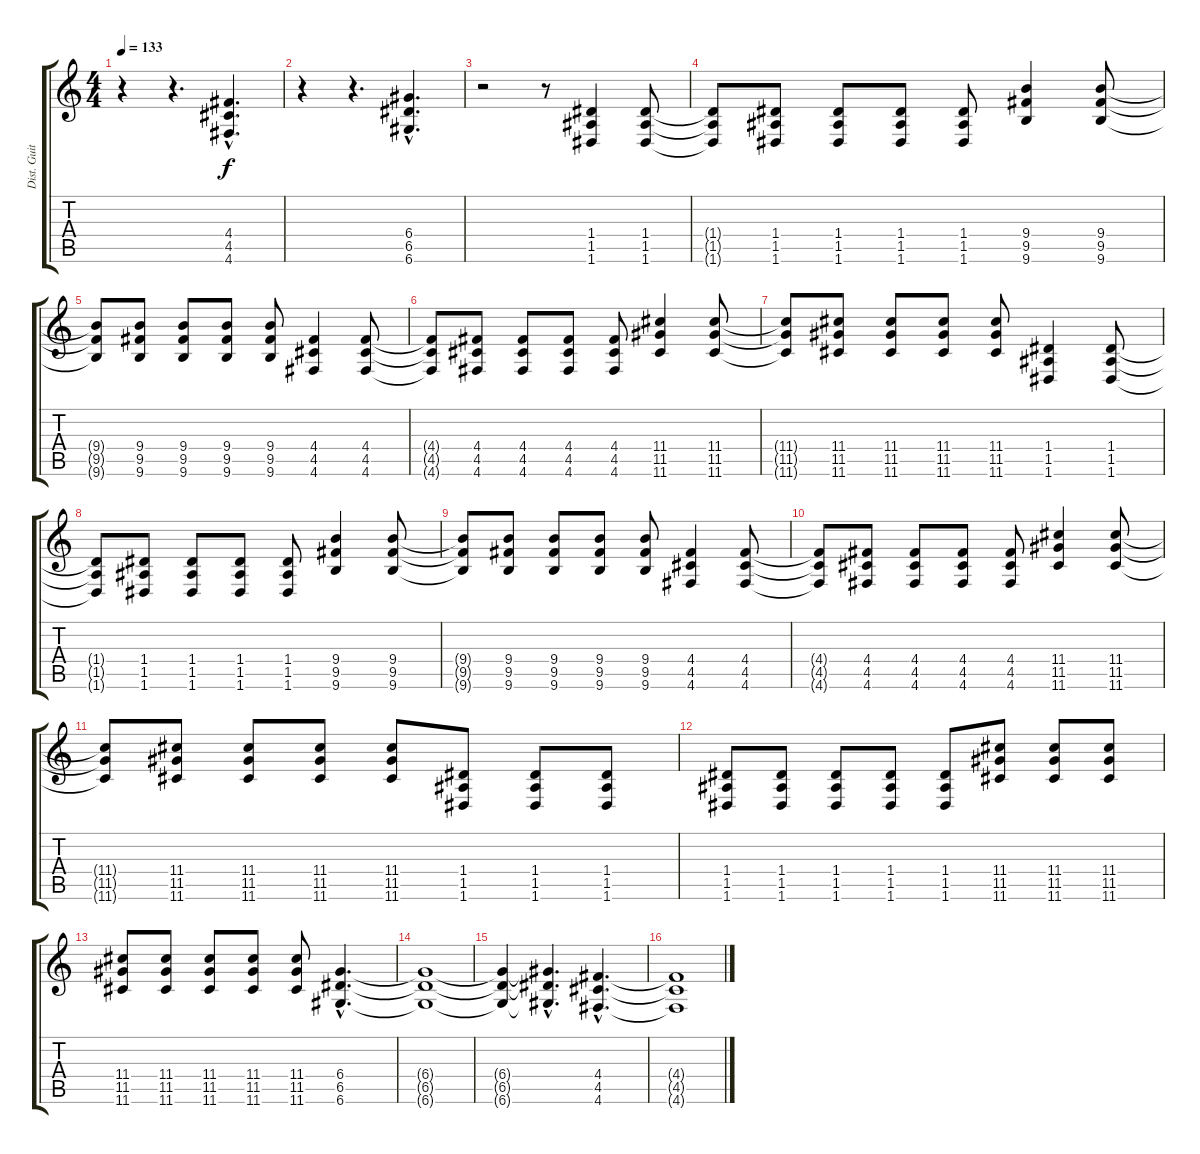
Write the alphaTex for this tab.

\track ("Dist. Guitar 2" "Dist. Guit") {instrument distortionguitar}
\staff {score tabs}
\tuning (E4 B3 G3 D3 A2 D2) {hide}
\ts (4 4)
\tempo 133
\clef g2
\ks c
r.4{dy f} r.4{d} (4.4{hac} 4.5{hac} 4.6{hac}).4{d} |
r.4 r.4{d} (6.4{hac} 6.5{hac} 6.6{hac}).4{d} |
r.2 r.8 (1.4 1.5 1.6).4 (1.4 1.5 1.6).8 |
(1.4{t} 1.5{t} 1.6{t}).8 (1.4 1.5 1.6).8 (1.4 1.5 1.6).8 (1.4 1.5 1.6).8 (1.4 1.5 1.6).8 (9.4 9.5 9.6).4 (9.4 9.5 9.6).8 |
(9.4{t} 9.5{t} 9.6{t}).8 (9.4 9.5 9.6).8 (9.4 9.5 9.6).8 (9.4 9.5 9.6).8 (9.4 9.5 9.6).8 (4.4 4.5 4.6).4 (4.4 4.5 4.6).8 |
(4.4{t} 4.5{t} 4.6{t}).8 (4.4 4.5 4.6).8 (4.4 4.5 4.6).8 (4.4 4.5 4.6).8 (4.4 4.5 4.6).8 (11.4 11.5 11.6).4 (11.4 11.5 11.6).8 |
(11.4{t} 11.5{t} 11.6{t}).8 (11.4 11.5 11.6).8 (11.4 11.5 11.6).8 (11.4 11.5 11.6).8 (11.4 11.5 11.6).8 (1.4 1.5 1.6).4 (1.4 1.5 1.6).8 |
(1.4{t} 1.5{t} 1.6{t}).8 (1.4 1.5 1.6).8 (1.4 1.5 1.6).8 (1.4 1.5 1.6).8 (1.4 1.5 1.6).8 (9.4 9.5 9.6).4 (9.4 9.5 9.6).8 |
(9.4{t} 9.5{t} 9.6{t}).8 (9.4 9.5 9.6).8 (9.4 9.5 9.6).8 (9.4 9.5 9.6).8 (9.4 9.5 9.6).8 (4.4 4.5 4.6).4 (4.4 4.5 4.6).8 |
(4.4{t} 4.5{t} 4.6{t}).8 (4.4 4.5 4.6).8 (4.4 4.5 4.6).8 (4.4 4.5 4.6).8 (4.4 4.5 4.6).8 (11.4 11.5 11.6).4 (11.4 11.5 11.6).8 |
(11.4{t} 11.5{t} 11.6{t}).8 (11.4 11.5 11.6).8 (11.4 11.5 11.6).8 (11.4 11.5 11.6).8 (11.4 11.5 11.6).8 (1.4 1.5 1.6).8 (1.4 1.5 1.6).8 (1.4 1.5 1.6).8 |
(1.4 1.5 1.6).8 (1.4 1.5 1.6).8 (1.4 1.5 1.6).8 (1.4 1.5 1.6).8 (1.4 1.5 1.6).8 (11.4 11.5 11.6).8 (11.4 11.5 11.6).8 (11.4 11.5 11.6).8 |
(11.4 11.5 11.6).8 (11.4 11.5 11.6).8 (11.4 11.5 11.6).8 (11.4 11.5 11.6).8 (11.4 11.5 11.6).8 (6.4{hac} 6.5{hac} 6.6{hac}).4{d volume 10} |
(6.4{t} 6.5{t} 6.6{t}).1 |
(6.4{t} 6.5{t} 6.6{t}).4 (6.4{hac t} 6.5{hac t} 6.6{hac t}).4{d} (4.4{hac} 4.5{hac} 4.6{hac}).4{d} |
(4.4{t} 4.5{t} 4.6{t}).1
